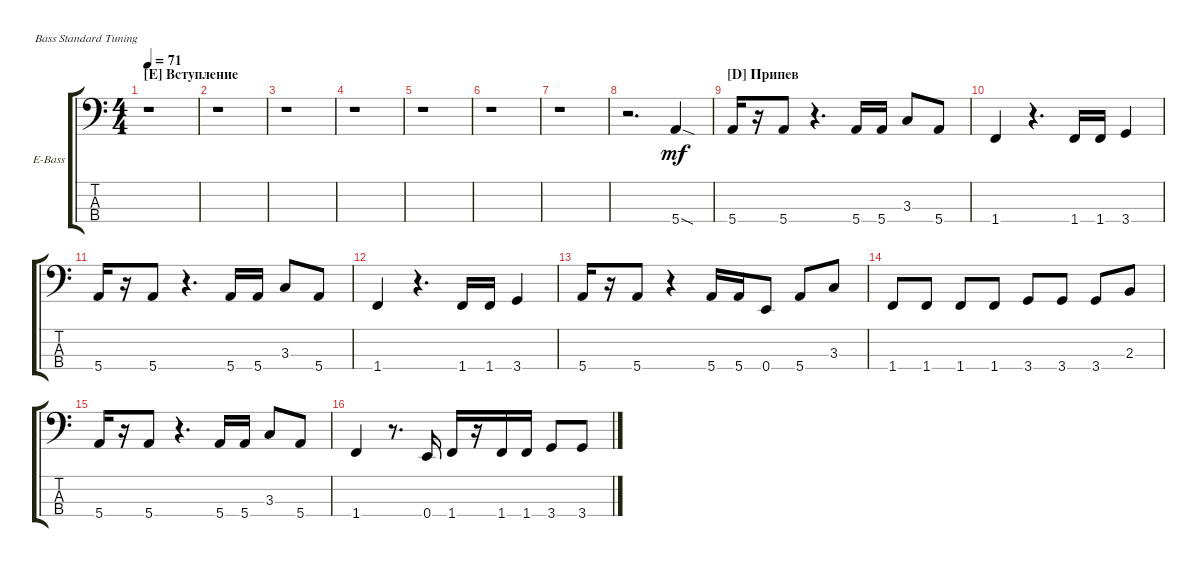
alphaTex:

\defaultSystemsLayout 4
\bracketExtendMode groupsimilarinstruments
\firstSystemTrackNameOrientation horizontal
\otherSystemsTrackNameOrientation horizontal
\track ("Electric Bass" "E-Bass") {instrument electricbassfinger}
\staff {score tabs}
\tuning (G2 D2 A1 E1)
\ts (4 4)
\section ("E" "Вступление")
\tempo 71
\clef f4
\scale
0.487395
\ks c
r.1{dy mf instrument electricbassfinger} |
\scale
0.256303 r.1 |
\scale
0.256303 r.1 |
\scale
0.333333 r.1 |
\scale
0.333333 r.1 |
\scale
0.333333 r.1 |
r.1 |
r.2{d} 5.4{sod}.4 |
\section ("D" "Припев")
5.4.16 r.16 5.4.8 r.4{d} 5.4.16 5.4.16 3.3.8 5.4.8 |
1.4.4 r.4{d} 1.4.16 1.4.16 3.4.4 |
5.4.16 r.16 5.4.8 r.4{d} 5.4.16 5.4.16 3.3.8 5.4.8 |
1.4.4 r.4{d} 1.4.16 1.4.16 3.4.4 |
5.4.16 r.16 5.4.8 r.4 5.4.16 5.4.16 0.4.8 5.4.8 3.3.8 |
1.4.8 1.4.8 1.4.8 1.4.8 3.4.8 3.4.8 3.4.8 2.3.8 |
5.4.16 r.16 5.4.8 r.4{d} 5.4.16 5.4.16 3.3.8 5.4.8 |
1.4.4 r.8{d} 0.4.16 1.4.16 r.16 1.4.16 1.4.16 3.4.8 3.4.8
